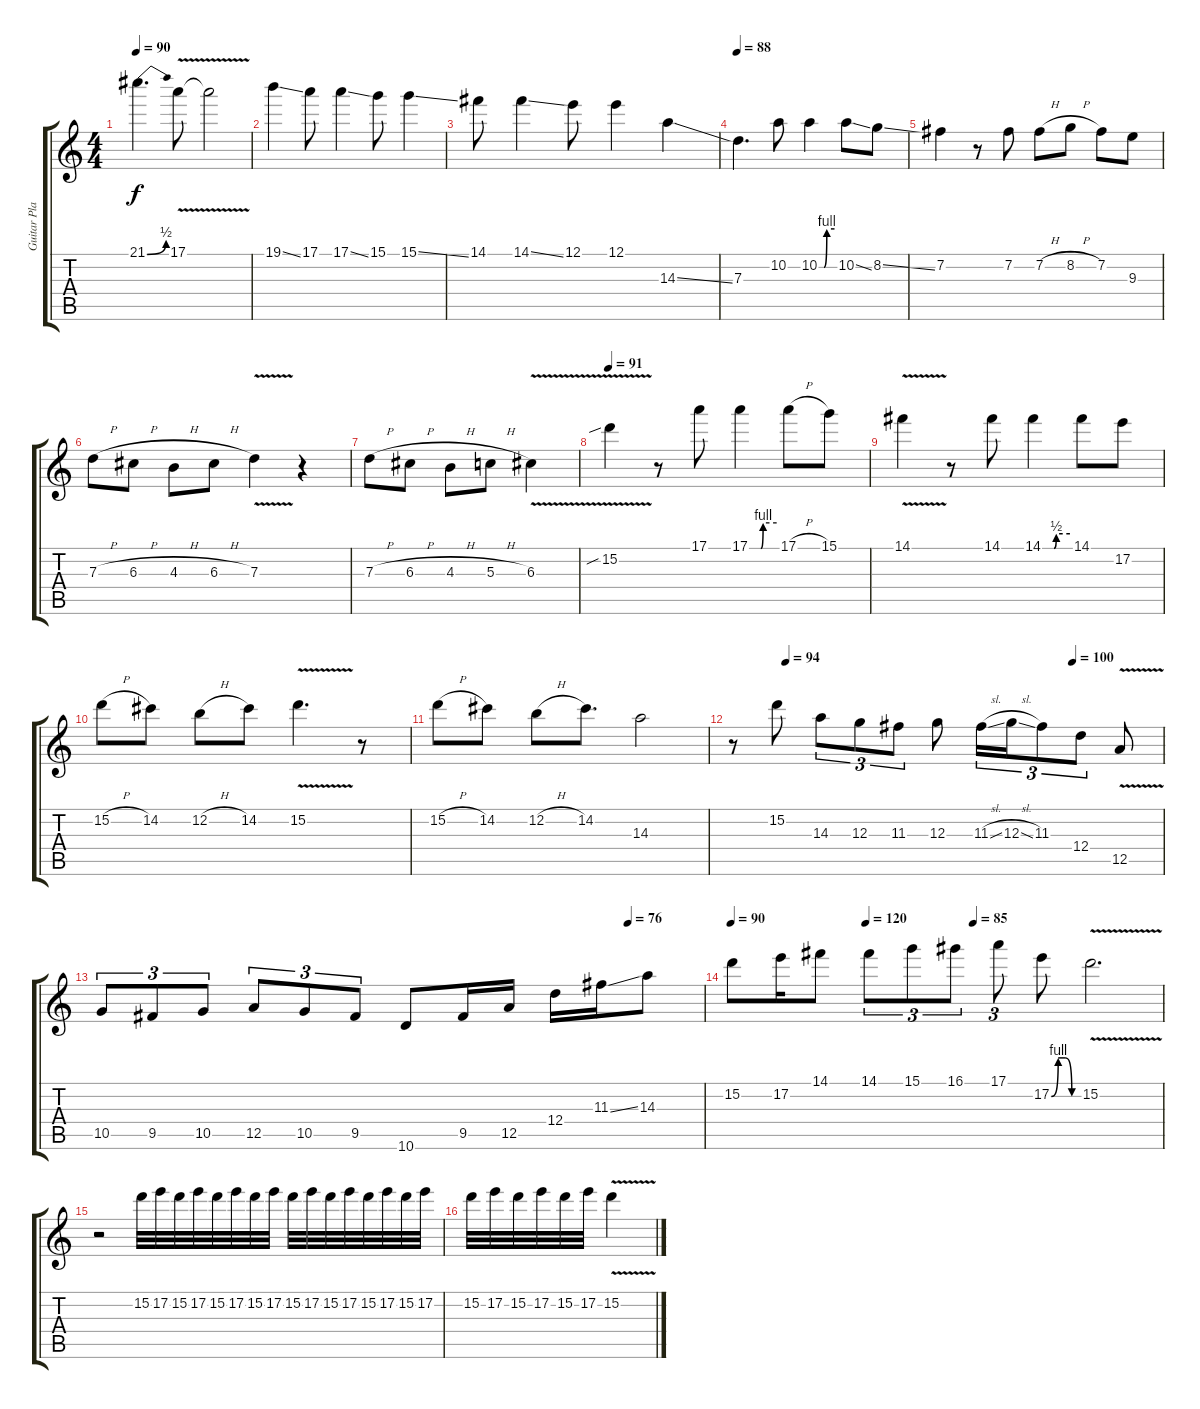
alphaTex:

\track ("Guitar Player" "Guitar Pla") {instrument distortionguitar}
\staff {score tabs}
\tuning (E4 B3 G3 D3 A2 E2) {hide}
\ts (4 4)
\tempo 90
\clef g2
\ks c
21.1{be (bend 0 0 60 2)}.4{d dy f} 17.1{v}.8 17.1{t}.2 |
19.1{ss}.4 17.1.8 17.1{ss}.4 15.1.8 15.1{ss}.4 |
14.1.8 14.1{ss}.4 12.1.8 12.1.4 14.3{ss}.4 |
\tempo 88
7.3.4{d} 10.2.8 10.2{be (custom 0 0 19 0 30 4 60 4)}.4 10.2{ss}.8 8.2{ss}.8 |
7.2.4 r.8 7.2.8 7.2{h}.8 8.2{h}.8 7.2.8 9.3.8 |
7.3{h}.8 6.3{h}.8 4.3{h}.8 6.3{h}.8 7.3{v}.4 r.4 |
7.3{h}.8 6.3{h}.8 4.3{h}.8 5.3{h}.8 6.3{v}.4 |
\tempo 91
15.2{v sib}.4 r.8 17.1.8 17.1{be (custom 0 0 25 0 30 4 60 4)}.4 17.1{h}.8 15.1.8 |
14.1{v}.4 r.8 14.1.8 14.1{be (custom 0 0 18 0 25 0 30 2 60 2)}.4 14.1.8 17.2.8 |
15.2{h}.8 14.2.8 12.2{h}.8 14.2.8 15.2{v}.4{d} r.8 |
15.2{h}.8 14.2.8 12.2{h}.8 14.2.8{d} 14.3.2 |
\tempo (94 0.125)
\tempo (100 0.7916666666666666)
r.8 15.2.8 14.3.8{tu (3 2)} 12.3.8{tu (3 2)} 11.3.8{tu (3 2)} 12.3.8 11.3{sl}.16{tu (3 2)} 12.3{sl}.16{tu (3 2)} 11.3.8{tu (3 2)} 12.4.8{tu (3 2)} 12.5{v}.8 |
\tempo (76 0.875)
10.5.8{tu (3 2)} 9.5.8{tu (3 2)} 10.5.8{tu (3 2)} 12.5.8{tu (3 2)} 10.5.8{tu (3 2)} 9.5.8{tu (3 2)} 10.6.8 9.5.16 12.5.16 12.4.16 11.3{ss}.16 14.3.8 |
\tempo 90
\tempo (120 0.3125)
\tempo (85 0.5625)
15.2.8 17.2.16 14.1.8 14.1.8{tu (3 2)} 15.1.8{tu (3 2)} 16.1.8{tu (3 2)} 17.1.8{tu (3 2)} 17.2{be (custom 0 0 15 4 30 4 45 0 60 0)}.8 15.2{v}.2{d} |
r.2 15.2.32 17.2.32 15.2.32 17.2.32 15.2.32 17.2.32 15.2.32 17.2.32 15.2.32 17.2.32 15.2.32 17.2.32 15.2.32 17.2.32 15.2.32 17.2.32 |
15.2.32 17.2.32 15.2.32 17.2.32 15.2.32 17.2.32 15.2{v}.4
